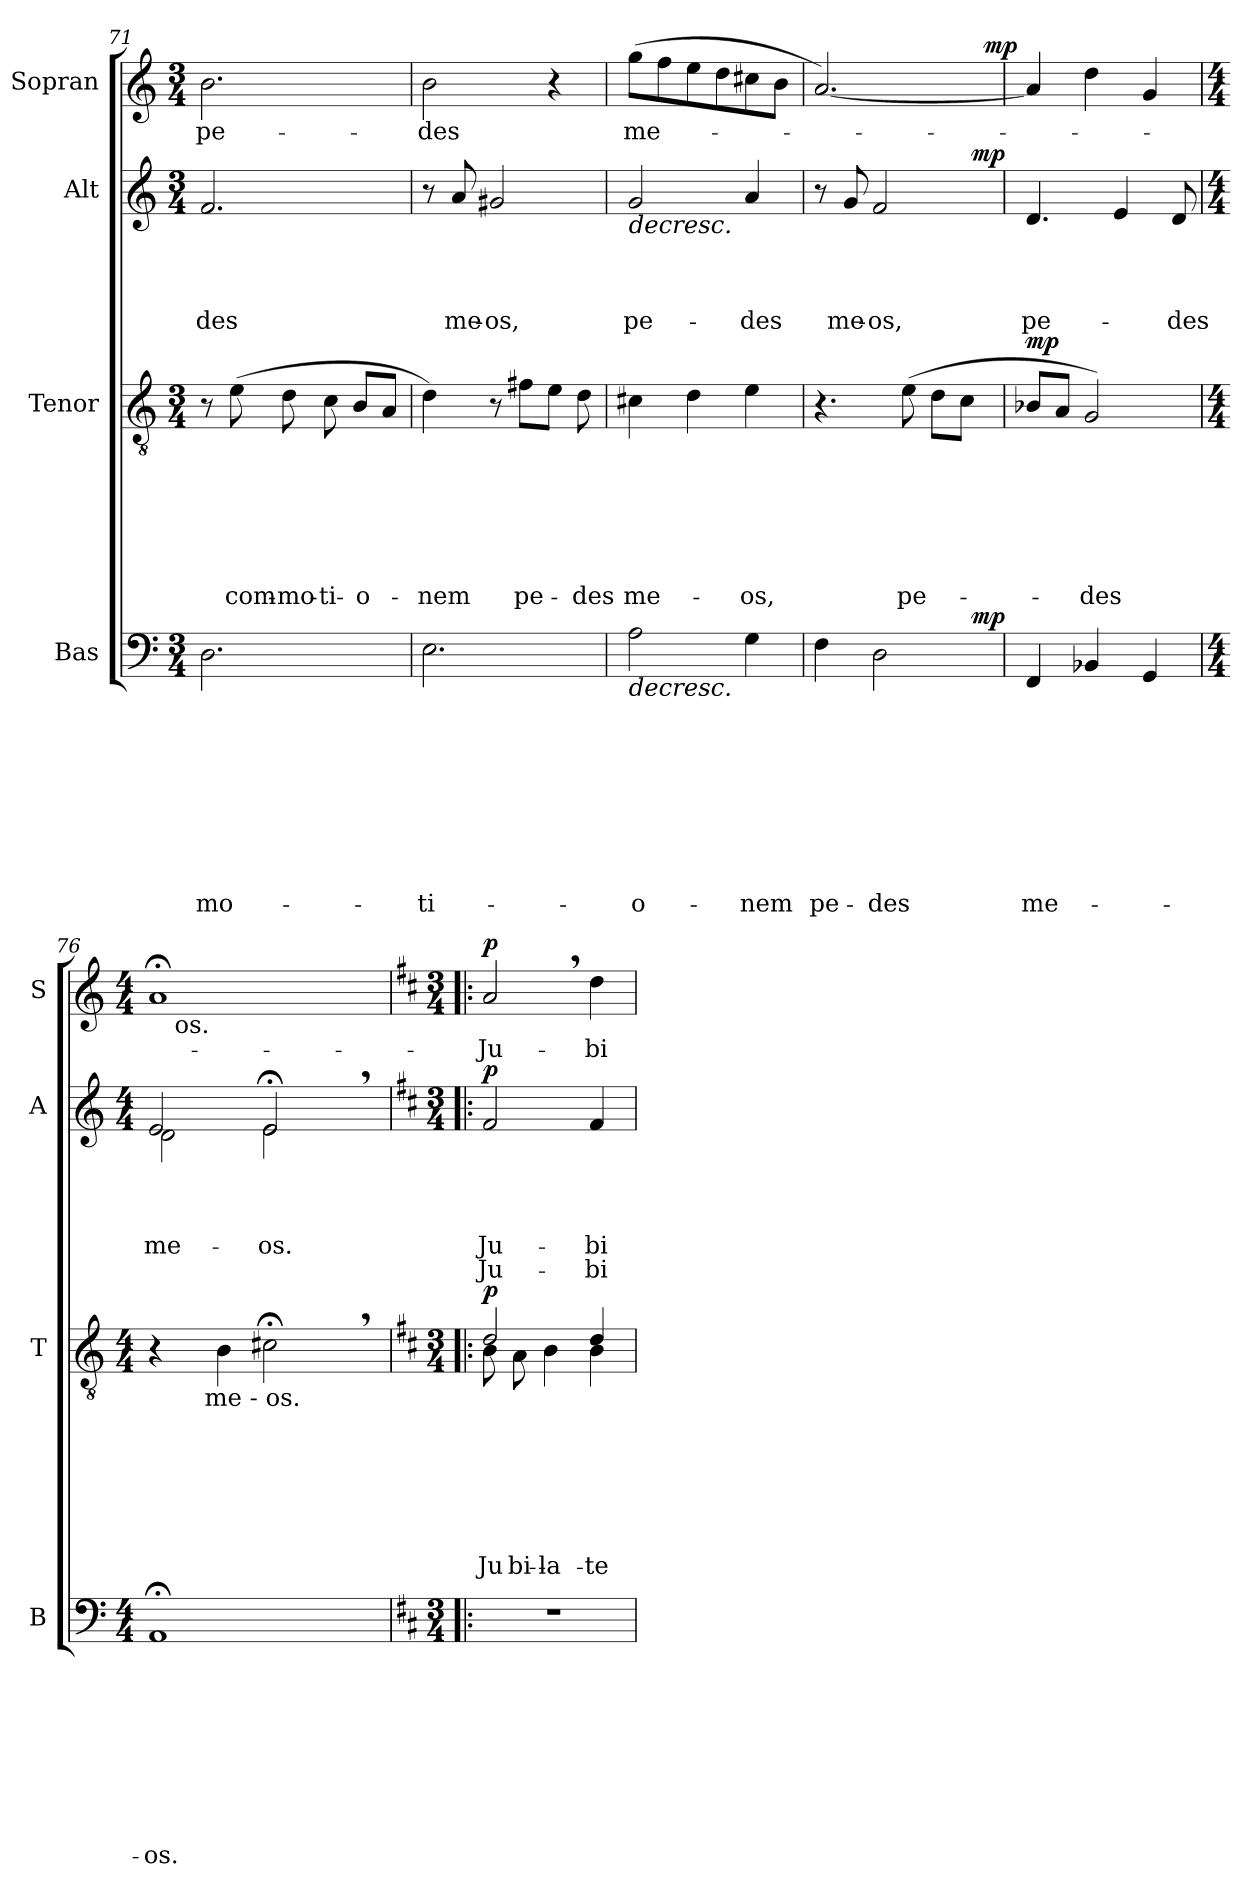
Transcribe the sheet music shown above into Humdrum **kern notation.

**kern	**text	**text	**text	**text	**text	**text	**text	**text	**text	**dynam	**kern	**text	**text	**text	**text	**text	**text	**text	**dynam	**kern	**text	**text	**text	**text	**text	**dynam	**kern	**text	**dynam
*part4	*part4	*part4	*part4	*part4	*part4	*part4	*part4	*part4	*part4	*part4	*part3	*part3	*part3	*part3	*part3	*part3	*part3	*part3	*part3	*part2	*part2	*part2	*part2	*part2	*part2	*part2	*part1	*part1	*part1
*staff4	*staff4	*staff4	*staff4	*staff4	*staff4	*staff4	*staff4	*staff4	*staff4	*staff4	*staff3	*staff3	*staff3	*staff3	*staff3	*staff3	*staff3	*staff3	*staff3	*staff2	*staff2	*staff2	*staff2	*staff2	*staff2	*staff2	*staff1	*staff1	*staff1
*I"Bas	*	*	*	*	*	*	*	*	*	*	*I"Tenor	*	*	*	*	*	*	*	*	*I"Alt	*	*	*	*	*	*	*I"Sopran	*	*
*I'B	*	*	*	*	*	*	*	*	*	*	*I'T	*	*	*	*	*	*	*	*	*I'A	*	*	*	*	*	*	*I'S	*	*
!!LO:LB:g=z
*clefF4	*	*	*	*	*	*	*	*	*	*	*clefGv2	*	*	*	*	*	*	*	*	*clefG2	*	*	*	*	*	*	*clefG2	*	*
*k[]	*	*	*	*	*	*	*	*	*	*	*k[]	*	*	*	*	*	*	*	*	*k[]	*	*	*	*	*	*	*k[]	*	*
*C:	*	*	*	*	*	*	*	*	*	*	*C:	*	*	*	*	*	*	*	*	*C:	*	*	*	*	*	*	*C:	*	*
*M3/4	*	*	*	*	*	*	*	*	*	*	*M3/4	*	*	*	*	*	*	*	*	*M3/4	*	*	*	*	*	*	*M3/4	*	*
=71	=71	=71	=71	=71	=71	=71	=71	=71	=71	=71	=71	=71	=71	=71	=71	=71	=71	=71	=71	=71	=71	=71	=71	=71	=71	=71	=71	=71	=71
!	!	!	!	!	!	!	!	!	!LO:LY:b	!	!	!	!	!	!	!	!	!	!	!	!	!	!	!LO:LY:b	!	!	!	!LO:LY:b	!
2.D\	.	.	.	.	.	.	.	.	-mo-	.	8r	.	.	.	.	.	.	.	.	2.f/	.	.	.	-des	.	.	2.b\	pe-	.
!	!	!	!	!	!	!	!	!	!	!	!	!	!	!	!	!	!	!LO:LY:b	!	!	!	!	!	!	!	!	!	!	!
.	.	.	.	.	.	.	.	.	.	.	(>8e\	.	.	.	.	.	.	com-	.	.	.	.	.	.	.	.	.	.	.
!	!	!	!	!	!	!	!	!	!	!	!	!	!	!	!	!	!	!LO:LY:b	!	!	!	!	!	!	!	!	!	!	!
.	.	.	.	.	.	.	.	.	.	.	8d\	.	.	.	.	.	.	-mo-	.	.	.	.	.	.	.	.	.	.	.
!	!	!	!	!	!	!	!	!	!	!	!	!	!	!	!	!	!	!LO:LY:b:rj	!	!	!	!	!	!	!	!	!	!	!
.	.	.	.	.	.	.	.	.	.	.	8c\	.	.	.	.	.	.	-ti-	.	.	.	.	.	.	.	.	.	.	.
!	!	!	!	!	!	!	!	!	!	!	!	!	!	!	!	!	!	!LO:LY:b	!	!	!	!	!	!	!	!	!	!	!
.	.	.	.	.	.	.	.	.	.	.	8B/L	.	.	.	.	.	.	-o-	.	.	.	.	.	.	.	.	.	.	.
.	.	.	.	.	.	.	.	.	.	.	8A/J	.	.	.	.	.	.	.	.	.	.	.	.	.	.	.	.	.	.
=72	=72	=72	=72	=72	=72	=72	=72	=72	=72	=72	=72	=72	=72	=72	=72	=72	=72	=72	=72	=72	=72	=72	=72	=72	=72	=72	=72	=72	=72
!	!	!	!	!	!	!	!	!	!LO:LY:b	!	!	!	!	!	!	!	!	!LO:LY:b	!	!	!	!	!	!	!	!	!	!LO:LY:b	!
2.E\	.	.	.	.	.	.	.	.	-ti-	.	4d\)	.	.	.	.	.	.	-nem	.	8r	.	.	.	.	.	.	2b\	-des	.
!	!	!	!	!	!	!	!	!	!	!	!	!	!	!	!	!	!	!	!	!	!	!	!	!LO:LY:b	!	!	!	!	!
.	.	.	.	.	.	.	.	.	.	.	.	.	.	.	.	.	.	.	.	8a/	.	.	.	me-	.	.	.	.	.
!	!	!	!	!	!	!	!	!	!	!	!	!	!	!	!	!	!	!	!	!	!	!	!	!LO:LY:b	!	!	!	!	!
.	.	.	.	.	.	.	.	.	.	.	8r	.	.	.	.	.	.	.	.	2g#X/	.	.	.	-os,	.	.	.	.	.
!	!	!	!	!	!	!	!	!	!	!	!	!	!	!	!	!	!	!LO:LY:b	!	!	!	!	!	!	!	!	!	!	!
.	.	.	.	.	.	.	.	.	.	.	8f#X\L	.	.	.	.	.	.	pe-	.	.	.	.	.	.	.	.	.	.	.
.	.	.	.	.	.	.	.	.	.	.	8e\J	.	.	.	.	.	.	.	.	.	.	.	.	.	.	.	4r	.	.
!	!	!	!	!	!	!	!	!	!	!	!	!	!	!	!	!	!	!LO:LY:b	!	!	!	!	!	!	!	!	!	!	!
.	.	.	.	.	.	.	.	.	.	.	8d\	.	.	.	.	.	.	-des	.	.	.	.	.	.	.	.	.	.	.
=73	=73	=73	=73	=73	=73	=73	=73	=73	=73	=73	=73	=73	=73	=73	=73	=73	=73	=73	=73	=73	=73	=73	=73	=73	=73	=73	=73	=73	=73
!	!	!	!	!	!	!	!	!	!LO:LY:b	!LO:HP:b	!	!	!	!	!	!	!	!LO:LY:b	!	!	!	!	!	!LO:LY:b	!	!LO:HP:b	!	!LO:LY:b	!
2A\	.	.	.	.	.	.	.	.	-o-	>	4c#X\	.	.	.	.	.	.	me-	.	2g/	.	.	.	pe-	.	>	(>8gg\L	me-	.
.	.	.	.	.	.	.	.	.	.	.	.	.	.	.	.	.	.	.	.	.	.	.	.	.	.	.	8ff\	.	.
.	.	.	.	.	.	.	.	.	.	.	4d\	.	.	.	.	.	.	.	.	.	.	.	.	.	.	.	8ee\	.	.
.	.	.	.	.	.	.	.	.	.	.	.	.	.	.	.	.	.	.	.	.	.	.	.	.	.	.	8dd\	.	.
!	!	!	!	!	!	!	!	!	!LO:LY:b	!	!	!	!	!	!	!	!	!LO:LY:b	!	!	!	!	!	!LO:LY:b	!	!	!	!	!
4G\	.	.	.	.	.	.	.	.	-nem	.	4e\	.	.	.	.	.	.	-os,	.	4a/	.	.	.	-des	.	.	8cc#X\	.	.
.	.	.	.	.	.	.	.	.	.	.	.	.	.	.	.	.	.	.	.	.	.	.	.	.	.	.	8b\J	.	.
=74	=74	=74	=74	=74	=74	=74	=74	=74	=74	=74	=74	=74	=74	=74	=74	=74	=74	=74	=74	=74	=74	=74	=74	=74	=74	=74	=74	=74	=74
!	!	!	!	!	!	!	!	!	!LO:LY:b	!	!	!	!	!	!	!	!	!	!	!	!	!	!	!	!	!	!	!	!
*^	*	*	*	*	*	*	*	*	*	*	*	*	*	*	*	*	*	*	*	*^	*	*	*	*	*	*	*^	*	*
4F\	2ryy	.	.	.	.	.	.	.	.	pe-	.	4.r	.	.	.	.	.	.	.	.	8r	2ryy	.	.	.	.	.	.	[<2.a/)	2ryy	.	.
!	!	!	!	!	!	!	!	!	!	!	!	!	!	!	!	!	!	!	!	!	!	!	!	!	!	!LO:LY:b	!	!	!	!	!	!
.	.	.	.	.	.	.	.	.	.	.	.	.	.	.	.	.	.	.	.	.	8g/	.	.	.	.	me-	.	.	.	.	.	.
!	!	!	!	!	!	!	!	!	!	!LO:LY:b	!	!	!	!	!	!	!	!	!	!	!	!	!	!	!	!LO:LY:b:rj	!	!	!	!	!	!
2D\	.	.	.	.	.	.	.	.	.	-des	.	.	.	.	.	.	.	.	.	.	2f/	.	.	.	.	-os,	.	.	.	.	.	.
!	!	!	!	!	!	!	!	!	!	!	!	!	!	!	!	!	!	!	!LO:LY:b	!	!	!	!	!	!	!	!	!	!	!	!	!
.	.	.	.	.	.	.	.	.	.	.	.	(>8e\	.	.	.	.	.	.	pe-	.	.	.	.	.	.	.	.	.	.	.	.	.
.	8ryy	.	.	.	.	.	.	.	.	.	.	8d\L	.	.	.	.	.	.	.	.	.	8ryy	.	.	.	.	.	.	.	8.ryy	.	.
.	32ryy	.	.	.	.	.	.	.	.	.	.	8c\J	.	.	.	.	.	.	.	.	.	32ryy	.	.	.	.	.	.	.	.	.	.
!	!	!	!	!	!	!	!	!	!	!	!LO:DY:b	!	!	!	!	!	!	!	!	!	!	!	!	!	!	!	!	!LO:DY:b	!	!	!	!
.	16.ryy	.	.	.	.	.	.	.	.	.	mp	.	.	.	.	.	.	.	.	.	.	16.ryy	.	.	.	.	.	mp	.	.	.	.
!	!	!	!	!	!	!	!	!	!	!	!	!	!	!	!	!	!	!	!	!	!	!	!	!	!	!	!	!	!	!	!	!LO:DY:b
.	.	.	.	.	.	.	.	.	.	.	.	.	.	.	.	.	.	.	.	.	.	.	.	.	.	.	.	.	.	16ryy	.	mp
.	.	.	.	.	.	.	.	.	.	.	]	.	.	.	.	.	.	.	.	.	.	.	.	.	.	.	.	]	.	.	.	.
=75	=75	=75	=75	=75	=75	=75	=75	=75	=75	=75	=75	=75	=75	=75	=75	=75	=75	=75	=75	=75	=75	=75	=75	=75	=75	=75	=75	=75	=75	=75	=75	=75
!	!	!	!	!	!	!	!	!	!	!	!	!	!	!	!	!	!	!	!	!	!	!	!	!	!	!	!	!	!LO:TX:a:i:t=rit.	!	!	!
!	!	!	!	!	!	!	!	!	!	!LO:LY:b	!	!	!	!	!	!	!	!	!	!LO:DY:b	!	!	!	!	!	!LO:LY:b	!	!	!	!	!	!
*	*	*	*	*	*	*	*	*	*	*	*	*	*	*	*	*	*	*	*	*	*v	*v	*	*	*	*	*	*	*	*	*	*
*v	*v	*	*	*	*	*	*	*	*	*	*	*	*	*	*	*	*	*	*	*	*	*	*	*	*	*	*	*v	*v	*	*
4FF/	.	.	.	.	.	.	.	.	me-	.	8B-X/L	.	.	.	.	.	.	.	mp	4.d/	.	.	.	pe-	.	.	4a/]	.	.
.	.	.	.	.	.	.	.	.	.	.	8A/J	.	.	.	.	.	.	.	.	.	.	.	.	.	.	.	.	.	.
!	!	!	!	!	!	!	!	!	!	!	!	!	!	!	!	!	!	!LO:LY:b	!	!	!	!	!	!	!	!	!	!	!
4BB-X/	.	.	.	.	.	.	.	.	.	.	2G/)	.	.	.	.	.	.	-des	.	.	.	.	.	.	.	.	4dd\	.	.
.	.	.	.	.	.	.	.	.	.	.	.	.	.	.	.	.	.	.	.	4e/	.	.	.	.	.	.	.	.	.
4GG/	.	.	.	.	.	.	.	.	.	.	.	.	.	.	.	.	.	.	.	.	.	.	.	.	.	.	4g/	.	.
!	!	!	!	!	!	!	!	!	!	!	!	!	!	!	!	!	!	!	!	!	!	!	!	!LO:LY:b	!	!	!	!	!
.	.	.	.	.	.	.	.	.	.	.	.	.	.	.	.	.	.	.	.	8d/	.	.	.	-des	.	.	.	.	.
!!LO:PB:g=z
=76	=76	=76	=76	=76	=76	=76	=76	=76	=76	=76	=76	=76	=76	=76	=76	=76	=76	=76	=76	=76	=76	=76	=76	=76	=76	=76	=76	=76	=76
*M4/4	*	*	*	*	*	*	*	*	*	*	*M4/4	*	*	*	*	*	*	*	*	*M4/4	*	*	*	*	*	*	*M4/4	*	*
!	!	!	!	!	!	!	!	!	!LO:LY:b	!	!	!	!	!	!	!	!	!	!	!	!	!	!	!LO:LY:b	!	!	!	!	!
*	*	*	*	*	*	*	*	*	*	*	*^	*	*	*	*	*	*	*	*	*^	*	*	*	*	*	*	*^	*	*
1AA;	.	.	.	.	.	.	.	.	-os.	.	4r	8..ryy	.	.	.	.	.	.	.	.	2e/	2d\	.	.	.	me-	.	.	1a;	16.ryy	.	.
!	!	!	!	!	!	!	!	!	!	!	!	!	!	!	!	!	!	!	!	!	!	!	!	!	!	!	!	!	!	!LO:TX:b:t=os.	!	!
.	.	.	.	.	.	.	.	.	.	.	.	.	.	.	.	.	.	.	.	.	.	.	.	.	.	.	.	.	.	2ryy	.	.
!	!	!	!	!	!	!	!	!	!	!	!	!LO:TX:b:t=me - os.	!	!	!	!	!	!	!	!	!	!	!	!	!	!	!	!	!	!	!	!
.	.	.	.	.	.	.	.	.	.	.	.	2ryy	.	.	.	.	.	.	.	.	.	.	.	.	.	.	.	.	.	.	.	.
.	.	.	.	.	.	.	.	.	.	.	4B\	.	.	.	.	.	.	.	.	.	.	.	.	.	.	.	.	.	.	.	.	.
!	!	!	!	!	!	!	!	!	!	!	!	!	!	!	!	!	!	!	!	!	!	!	!	!	!	!LO:LY:b	!	!	!	!	!	!
.	.	.	.	.	.	.	.	.	.	.	2c#X;<,>\	.	.	.	.	.	.	.	.	.	2e;<,>/	2e\	.	.	.	-os.	.	.	.	.	.	.
.	.	.	.	.	.	.	.	.	.	.	.	.	.	.	.	.	.	.	.	.	.	.	.	.	.	.	.	.	.	4ryy	.	.
.	.	.	.	.	.	.	.	.	.	.	.	4ryy	.	.	.	.	.	.	.	.	.	.	.	.	.	.	.	.	.	.	.	.
.	.	.	.	.	.	.	.	.	.	.	.	.	.	.	.	.	.	.	.	.	.	.	.	.	.	.	.	.	.	8ryy	.	.
.	.	.	.	.	.	.	.	.	.	.	.	32ryy	.	.	.	.	.	.	.	.	.	.	.	.	.	.	.	.	.	32ryy	.	.
*	*	*	*	*	*	*	*	*	*	*	*	*	*	*	*	*	*	*	*	*	*v	*v	*	*	*	*	*	*	*	*	*	*
*	*	*	*	*	*	*	*	*	*	*	*	*	*	*	*	*	*	*	*	*	*	*	*	*	*	*	*	*v	*v	*	*
=77!|:	=77!|:	=77!|:	=77!|:	=77!|:	=77!|:	=77!|:	=77!|:	=77!|:	=77!|:	=77!|:	=77!|:	=77!|:	=77!|:	=77!|:	=77!|:	=77!|:	=77!|:	=77!|:	=77!|:	=77!|:	=77!|:	=77!|:	=77!|:	=77!|:	=77!|:	=77!|:	=77!|:	=77!|:	=77!|:	=77!|:
*k[f#c#]	*	*	*	*	*	*	*	*	*	*	*k[f#c#]	*	*	*	*	*	*	*	*	*	*k[f#c#]	*	*	*	*	*	*	*k[f#c#]	*	*
*D:	*	*	*	*	*	*	*	*	*	*	*D:	*	*	*	*	*	*	*	*	*	*D:	*	*	*	*	*	*	*D:	*	*
*M3/4	*	*	*	*	*	*	*	*	*	*	*M3/4	*	*	*	*	*	*	*	*	*	*M3/4	*	*	*	*	*	*	*M3/4	*	*
*	*	*	*	*	*	*	*	*	*	*	*	*	*	*	*	*	*	*	*	*	*^	*	*	*	*	*	*	*^	*	*
!LO:N:vis=1	!	!	!	!	!	!	!	!	!	!	!	!	!	!	!	!	!	!	!LO:LY:b	!LO:DY:b	!	!	!	!	!	!LO:LY:b	!LO:LY:b	!LO:DY:b	!	!	!LO:LY:b	!LO:DY:b
*	*	*	*	*	*	*	*	*	*	*	*	*	*	*	*	*	*	*	*	*	*v	*v	*	*	*	*	*	*	*	*	*	*
*	*	*	*	*	*	*	*	*	*	*	*	*	*	*	*	*	*	*	*	*	*	*	*	*	*	*	*	*v	*v	*	*
2.r	.	.	.	.	.	.	.	.	.	.	2d/	8B\	.	.	.	.	.	.	Ju-	p	2f#/	.	.	.	Ju-	Ju-	p	2a,>/	-Ju-	p
!	!	!	!	!	!	!	!	!	!	!	!	!	!	!	!	!	!	!	!LO:LY:b	!	!	!	!	!	!	!	!	!	!	!
.	.	.	.	.	.	.	.	.	.	.	.	8A\	.	.	.	.	.	.	bi-	.	.	.	.	.	.	.	.	.	.	.
!	!	!	!	!	!	!	!	!	!	!	!	!	!	!	!	!	!	!	!LO:LY:b	!	!	!	!	!	!	!	!	!	!	!
.	.	.	.	.	.	.	.	.	.	.	.	4B\	.	.	.	.	.	.	-la-	.	.	.	.	.	.	.	.	.	.	.
!	!	!	!	!	!	!	!	!	!	!	!	!	!	!	!	!	!	!	!LO:LY:b	!	!	!	!	!	!LO:LY:b	!LO:LY:b	!	!	!LO:LY:b	!
.	.	.	.	.	.	.	.	.	.	.	4d/	4B\	.	.	.	.	.	.	-te	.	4f#/	.	.	.	-bi-	-bi-	.	4dd\	-bi-	.
*	*	*	*	*	*	*	*	*	*	*	*v	*v	*	*	*	*	*	*	*	*	*	*	*	*	*	*	*	*	*	*
=	=	=	=	=	=	=	=	=	=	=	=	=	=	=	=	=	=	=	=	=	=	=	=	=	=	=	=	=	=
*-	*-	*-	*-	*-	*-	*-	*-	*-	*-	*-	*-	*-	*-	*-	*-	*-	*-	*-	*-	*-	*-	*-	*-	*-	*-	*-	*-	*-	*-
